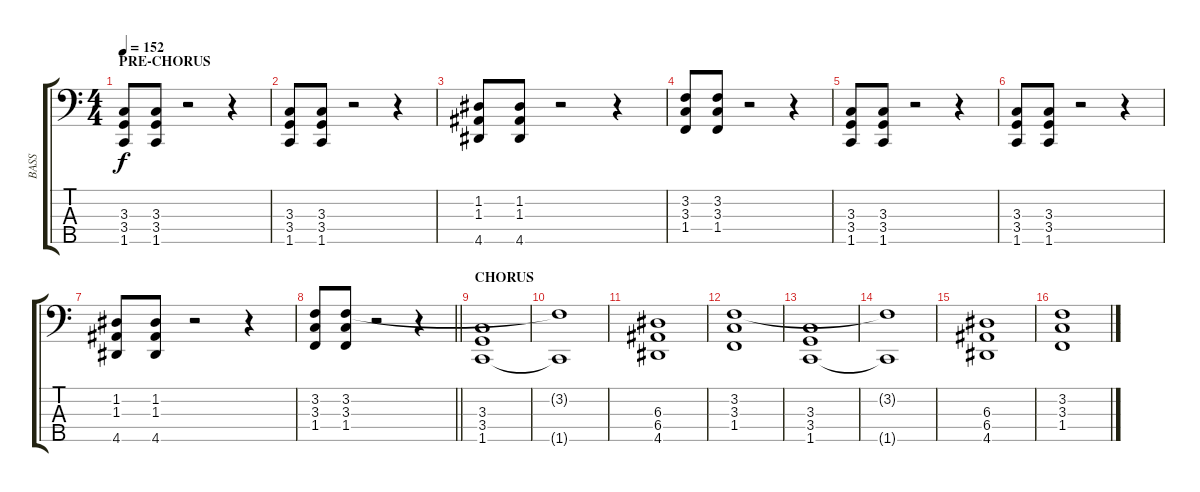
\track ("BASS" "BASS") {instrument electricbassfinger}
\staff {score tabs}
\tuning (G2 D2 A1 E1 B0) {hide}
\ts (4 4)
\section ("" "PRE-CHORUS")
\tempo 152
\clef f4
\ks c
(3.3 3.4 1.5).8{dy f} (3.3 3.4 1.5).8 r.2 r.4 |
(3.3 3.4 1.5).8 (3.3 3.4 1.5).8 r.2 r.4 |
(1.2 1.3 4.5).8 (1.2 1.3 4.5).8 r.2 r.4 |
(3.2 3.3 1.4).8 (3.2 3.3 1.4).8 r.2 r.4 |
(3.3 3.4 1.5).8 (3.3 3.4 1.5).8 r.2 r.4 |
(3.3 3.4 1.5).8 (3.3 3.4 1.5).8 r.2 r.4 |
(1.2 1.3 4.5).8 (1.2 1.3 4.5).8 r.2 r.4 |
\barLineRight lightlight
(3.2 3.3 1.4).8 (3.2 3.3 1.4).8 r.2 r.4 |
\section ("" "CHORUS")
(3.3 3.4 1.5).1 |
(3.2{t} 1.5{t}).1 |
(6.3 6.4 4.5).1 |
(3.2 3.3 1.4).1 |
(3.3 3.4 1.5).1 |
(3.2{t} 1.5{t}).1 |
(6.3 6.4 4.5).1 |
(3.2 3.3 1.4).1
